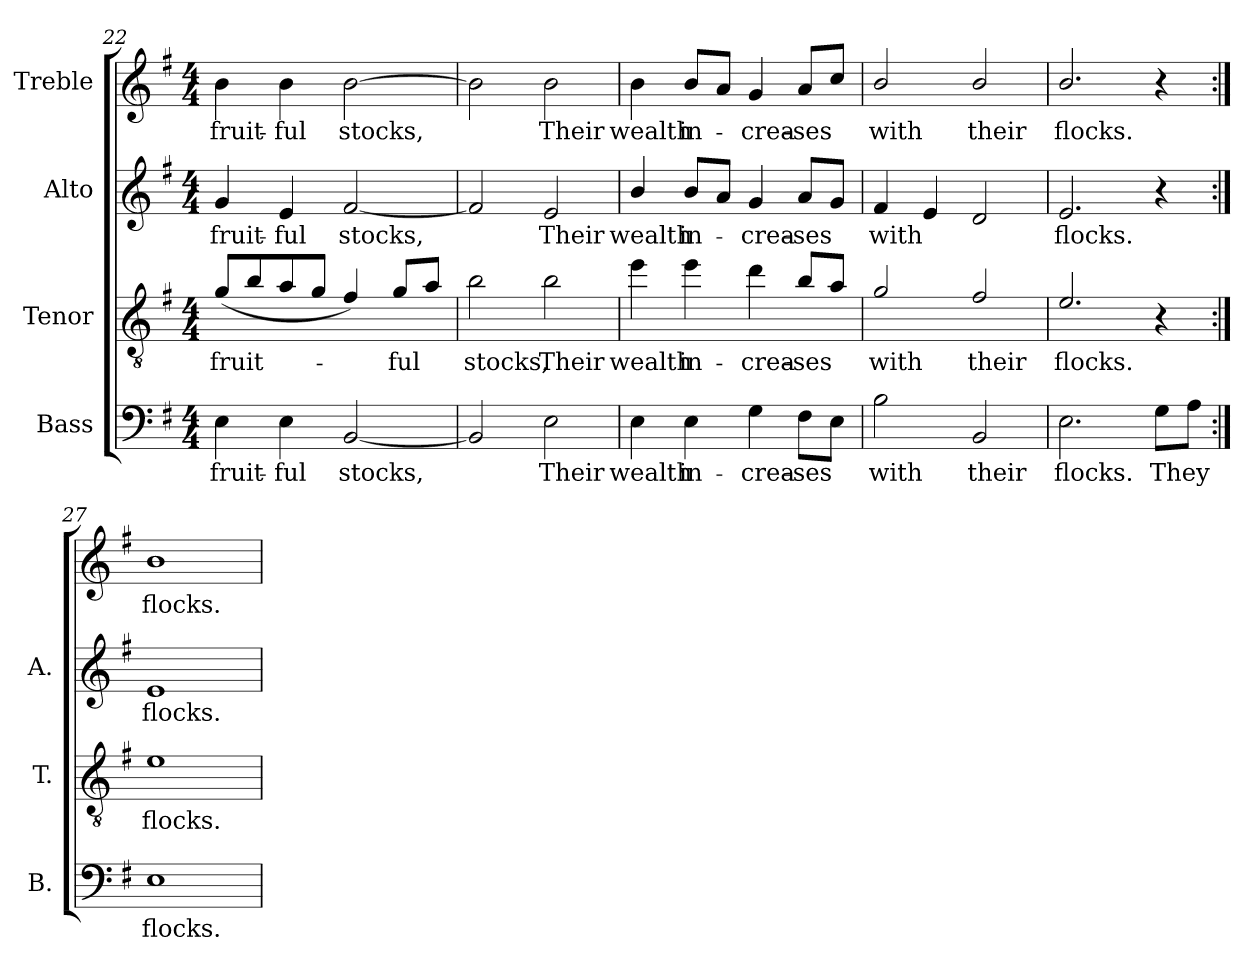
**kern	**text	**kern	**text	**kern	**text	**kern	**text
*part4	*part4	*part3	*part3	*part2	*part2	*part1	*part1
*staff4	*staff4	*staff3	*staff3	*staff2	*staff2	*staff1	*staff1
*I"Bass	*	*I"Tenor	*	*I"Alto	*	*I"Treble	*
*I'B.	*	*I'T.	*	*I'A.	*	*	*
*clefF4	*	*clefGv2	*	*clefG2	*	*clefG2	*
*	*	*ITrd7c12	*	*	*	*	*
*k[f#]	*	*k[f#]	*	*k[f#]	*	*k[f#]	*
*e:	*	*e:	*	*e:	*	*e:	*
*M4/4	*	*M4/4	*	*M4/4	*	*M4/4	*
=22	=22	=22	=22	=22	=22	=22	=22
!	!LO:LY:b	!	!	!	!	!	!
!	!	!	!LO:LY:b	!	!	!	!
!	!	!	!	!	!LO:LY:b	!	!
!	!	!	!	!	!	!	!LO:LY:b
4E\	fruit-	(8G/L	fruit-	4g/	fruit-	4b\	fruit-
.	.	8B/	.	.	.	.	.
!	!LO:LY:b	!	!	!	!	!	!
!	!	!	!	!	!LO:LY:b	!	!
!	!	!	!	!	!	!	!LO:LY:b
4E\	-ful	8A/	.	4e/	-ful	4b\	-ful
.	.	8G/J	.	.	.	.	.
!	!LO:LY:b	!	!	!	!	!	!
!	!	!	!	!	!LO:LY:b	!	!
!	!	!	!	!	!	!	!LO:LY:b
[<2BB/	stocks,	4F#/)	.	[<2f#/	stocks,	[>2b\	stocks,
!	!	!	!LO:LY:b	!	!	!	!
.	.	8G/L	-ful	.	.	.	.
.	.	8A/J	.	.	.	.	.
=23	=23	=23	=23	=23	=23	=23	=23
!	!	!	!LO:LY:b	!	!	!	!
2BB/]	.	2B\	stocks,	2f#/]	.	2b\]	.
!	!LO:LY:b	!	!	!	!	!	!
!	!	!	!LO:LY:b	!	!	!	!
!	!	!	!	!	!LO:LY:b	!	!
!	!	!	!	!	!	!	!LO:LY:b
2E\	Their	2B\	Their	2e/	Their	2b\	Their
=24	=24	=24	=24	=24	=24	=24	=24
!	!LO:LY:b	!	!	!	!	!	!
!	!	!	!LO:LY:b	!	!	!	!
!	!	!	!	!	!LO:LY:b	!	!
!	!	!	!	!	!	!	!LO:LY:b
4E\	wealth	4e\	wealth	4b/	wealth	4b\	wealth
!	!LO:LY:b	!	!	!	!	!	!
!	!	!	!LO:LY:b	!	!	!	!
!	!	!	!	!	!LO:LY:b	!	!
!	!	!	!	!	!	!	!LO:LY:b
4E\	in-	4e\	in-	8b/L	in-	8b/L	in-
.	.	.	.	8a/J	.	8a/J	.
!	!LO:LY:b	!	!	!	!	!	!
!	!	!	!LO:LY:b	!	!	!	!
!	!	!	!	!	!LO:LY:b	!	!
!	!	!	!	!	!	!	!LO:LY:b
4G\	-crea-	4d\	-crea-	4g/	-crea-	4g/	-crea-
!	!LO:LY:b	!	!	!	!	!	!
!	!	!	!LO:LY:b	!	!	!	!
!	!	!	!	!	!LO:LY:b	!	!
!	!	!	!	!	!	!	!LO:LY:b
8F#\L	-ses	8B/L	-ses	8a/L	-ses	8a/L	-ses
8E\J	.	8A/J	.	8g/J	.	8cc/J	.
=25	=25	=25	=25	=25	=25	=25	=25
!	!LO:LY:b	!	!	!	!	!	!
!	!	!	!LO:LY:b	!	!	!	!
!	!	!	!	!	!LO:LY:b	!	!
!	!	!	!	!	!	!	!LO:LY:b
2B\	with	2G/	with	4f#/	with	2b/	with
.	.	.	.	4e/	.	.	.
!	!LO:LY:b	!	!	!	!	!	!
!	!	!	!LO:LY:b	!	!	!	!
!	!	!	!	!	!	!	!LO:LY:b
2BB/	their	2F#/	their	2d/	.	2b/	their
=26	=26	=26	=26	=26	=26	=26	=26
!	!LO:LY:b	!	!	!	!	!	!
!	!	!	!LO:LY:b	!	!	!	!
!	!	!	!	!	!LO:LY:b	!	!
!	!	!	!	!	!	!	!LO:LY:b
2.E\	flocks.	2.E/	flocks.	2.e/	flocks.	2.b/	flocks.
!	!LO:LY:b	!	!	!	!	!	!
8G\L	They	4r	.	4r	.	4r	.
8A\J	.	.	.	.	.	.	.
=27:|!	=27:|!	=27:|!	=27:|!	=27:|!	=27:|!	=27:|!	=27:|!
!	!LO:LY:b	!	!	!	!	!	!
!	!	!	!LO:LY:b	!	!	!	!
!	!	!	!	!	!LO:LY:b	!	!
!	!	!	!	!	!	!	!LO:LY:b
1E	flocks.	1E	flocks.	1e	flocks.	1b	flocks.
=	=	=	=	=	=	=	=
*-	*-	*-	*-	*-	*-	*-	*-
